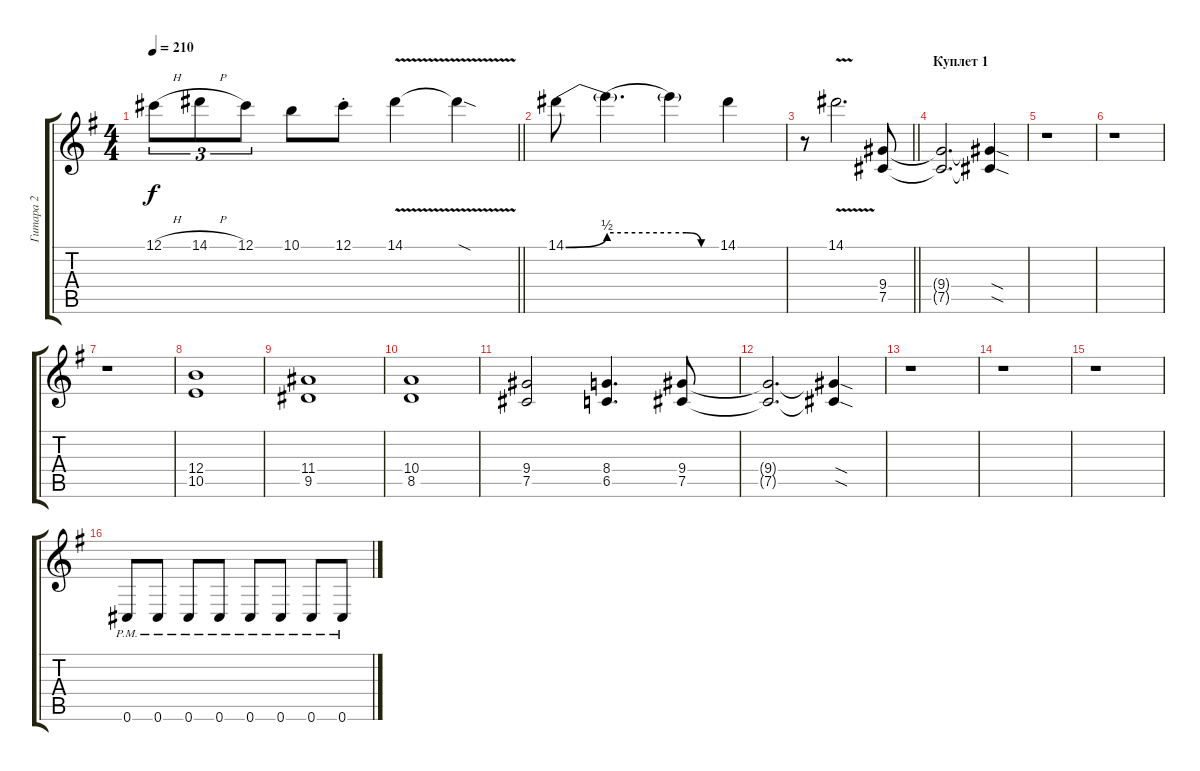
\track ("Гитара 2" "Гитара 2") {instrument distortionguitar}
\staff {score tabs}
\tuning (Db4 Ab3 E3 B2 Gb2 Db2) {hide}
\ts (4 4)
\tempo 210
\clef g2
\barLineRight lightlight
\ks g
12.1{h}.8{tu (3 2) dy f} 14.1{h}.8{tu (3 2)} 12.1.8{tu (3 2)} 10.1.8 12.1{st}.8 14.1{v}.4 14.1{sod t}.4 |
14.1{be (bend 0 0 60 2)}.8 14.1{be (hold 0 2 60 2) t}.4{d} 14.1{be (custom 0 2 20 2 40 0 60 0) t}.4 14.1.4 |
\barLineRight lightlight
r.8 14.1{v}.2{d} (9.4 7.5).8 |
\section ("" "Куплет 1")
(9.4{t} 7.5{t}).2{d} (9.4{sod t} 7.5{sod t}).4 |
r.1 |
r.1 |
r.1 |
(12.4 10.5).1 |
(11.4 9.5).1 |
(10.4 8.5).1 |
(9.4 7.5).2 (8.4 6.5).4{d} (9.4 7.5).8 |
(9.4{t} 7.5{t}).2{d} (9.4{sod t} 7.5{sod t}).4 |
r.1 |
r.1 |
r.1 |
0.6{pm}.8 0.6{pm}.8 0.6{pm}.8 0.6{pm}.8 0.6{pm}.8 0.6{pm}.8 0.6{pm}.8 0.6{pm}.8
